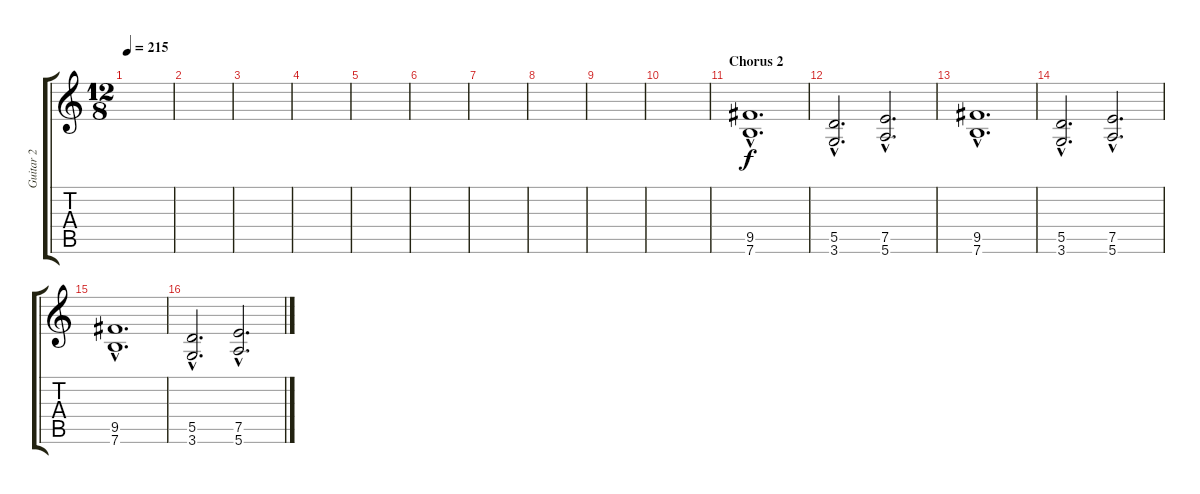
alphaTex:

\track ("Guitar 2" "Guitar 2") {instrument distortionguitar}
\staff {score tabs}
\tuning (E4 B3 G3 D3 A2 E2) {hide}
\ts (12 8)
\tempo 215
\clef g2
\ks c
|
|
|
|
|
|
|
|
|
|
\section ("" "Chorus 2")
(9.5{hac} 7.6{hac}).1{d} |
(5.5{hac} 3.6{hac}).2{d} (7.5{hac} 5.6{hac}).2{d} |
(9.5{hac} 7.6{hac}).1{d} |
(5.5{hac} 3.6{hac}).2{d} (7.5{hac} 5.6{hac}).2{d} |
(9.5{hac} 7.6{hac}).1{d} |
(5.5{hac} 3.6{hac}).2{d} (7.5{hac} 5.6{hac}).2{d}
